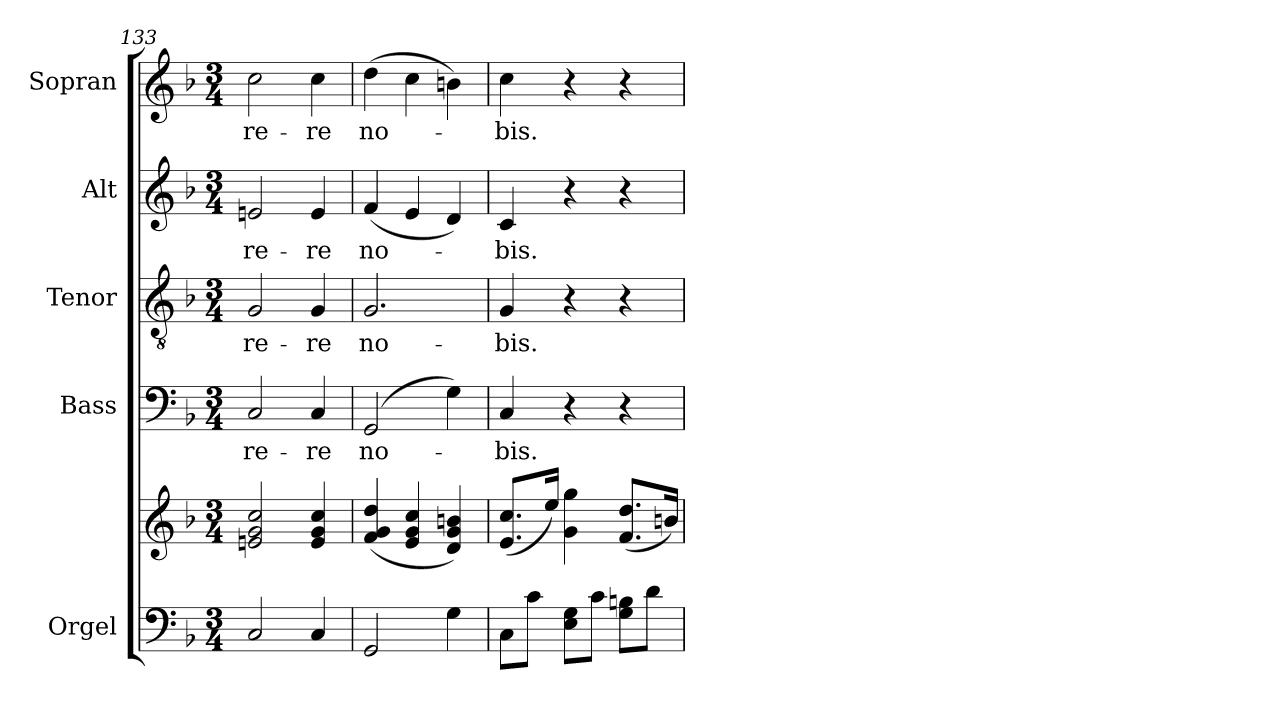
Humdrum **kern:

**kern	**kern	**kern	**text	**kern	**text	**kern	**text	**kern	**text
*part5	*part5	*part4	*part4	*part3	*part3	*part2	*part2	*part1	*part1
*staff6	*staff5	*staff4	*staff4	*staff3	*staff3	*staff2	*staff2	*staff1	*staff1
*I"Orgel	*	*I"Bass	*	*I"Tenor	*	*I"Alt	*	*I"Sopran	*
*I'Org.	*	*I'B.	*	*I'T.	*	*I'A.	*	*I'S.	*
!!LO:PB:g=z
*clefF4	*clefG2	*clefF4	*	*clefGv2	*	*clefG2	*	*clefG2	*
*k[b-]	*k[b-]	*k[b-]	*	*k[b-]	*	*k[b-]	*	*k[b-]	*
*F:	*F:	*F:	*	*F:	*	*F:	*	*F:	*
*M3/4	*M3/4	*M3/4	*	*M3/4	*	*M3/4	*	*M3/4	*
=133	=133	=133	=133	=133	=133	=133	=133	=133	=133
!	!	!	!LO:LY:b	!	!LO:LY:b	!	!LO:LY:b	!	!LO:LY:b
2C/	2en/ 2g/ 2cc/	2C/	-re-	2G/	-re-	2en/	-re-	2cc\	-re-
!	!	!	!LO:LY:b	!	!LO:LY:b	!	!LO:LY:b	!	!LO:LY:b
4C/	4e/ 4g/ 4cc/	4C/	-re	4G/	-re	4e/	-re	4cc\	-re
=134	=134	=134	=134	=134	=134	=134	=134	=134	=134
!	!	!	!LO:LY:b	!	!LO:LY:b	!	!LO:LY:b	!	!LO:LY:b
2GG/	(<4f/ 4g/ 4dd/	(2GG/	no-	2.G/	no-	(<4f/	no-	(>4dd\	no-
.	4e/ 4g/ 4cc/	.	.	.	.	4e/	.	4cc\	.
4G\	4d/ 4g/ 4bn/)	4G\)	.	.	.	4d/)	.	4bn\)	.
=135	=135	=135	=135	=135	=135	=135	=135	=135	=135
!	!	!	!LO:LY:b	!	!LO:LY:b	!	!LO:LY:b	!	!LO:LY:b
8C\L	(<8.e/ 8.cc/L	4C/	-bis.	4G/	-bis.	4c/	-bis.	4cc\	-bis.
8c\J	.	.	.	.	.	.	.	.	.
.	16ee/Jk)	.	.	.	.	.	.	.	.
8E\ 8G\L	4g\ 4gg\	4r	.	4r	.	4r	.	4r	.
8c\J	.	.	.	.	.	.	.	.	.
8G\ 8Bn\L	(<8.f/ 8.dd/L	4r	.	4r	.	4r	.	4r	.
8d\J	.	.	.	.	.	.	.	.	.
.	16bn/Jk)	.	.	.	.	.	.	.	.
=	=	=	=	=	=	=	=	=	=
*-	*-	*-	*-	*-	*-	*-	*-	*-	*-
